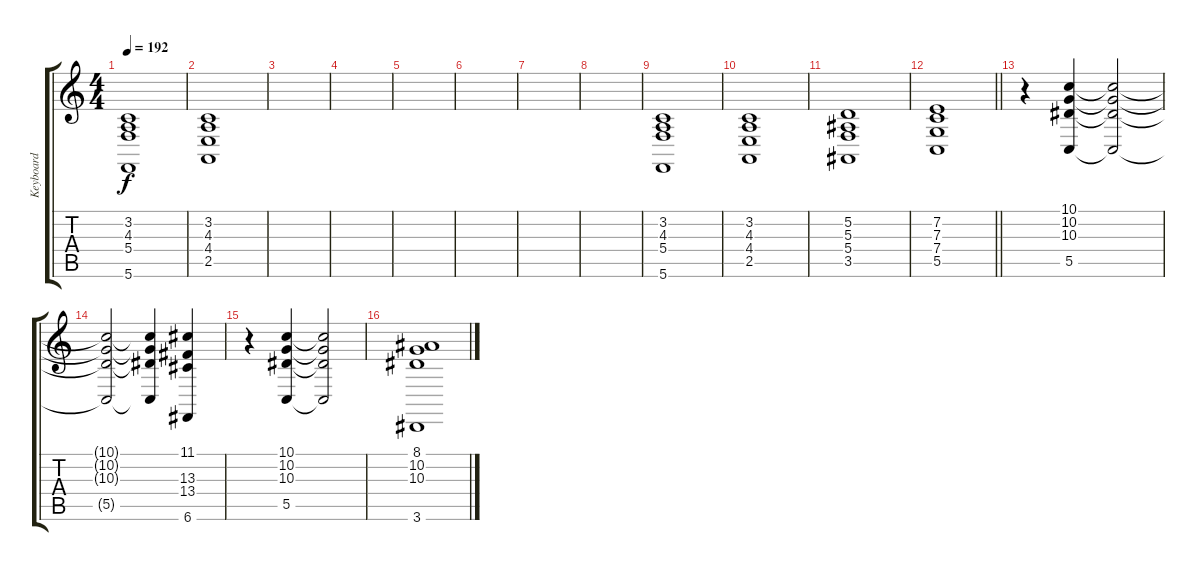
\track ("Keyboard" "Keyboard") {instrument lead2sawtooth}
\staff {score tabs}
\tuning (D4 A3 F3 C3 G2 C2) {hide}
\ts (4 4)
\tempo 192
\clef g2
\ks c
(3.2 4.3 5.4 5.6).1{dy f volume 11 balance 8 instrument stringensemble1} |
(3.2 4.3 4.4 2.5).1 |
|
|
|
|
|
|
(3.2 4.3 5.4 5.6).1 |
(3.2 4.3 4.4 2.5).1 |
(5.2 5.3 5.4 3.5).1 |
\barLineRight lightlight
(7.2 7.3 7.4 5.5).1 |
r.4 (10.1 10.2 10.3 5.5).4{instrument choiraahs} (10.1{t} 10.2{t} 10.3{t} 5.5{t}).2 |
(10.1{t} 10.2{t} 10.3{t} 5.5{t}).2 (10.1{t} 10.2{t} 10.3{t} 5.5{t}).4 (11.1 13.3 13.4 6.6).4 |
r.4 (10.1 10.2 10.3 5.5).4 (10.1{t} 10.2{t} 10.3{t} 5.5{t}).2 |
(8.1 10.2 10.3 3.6).1
